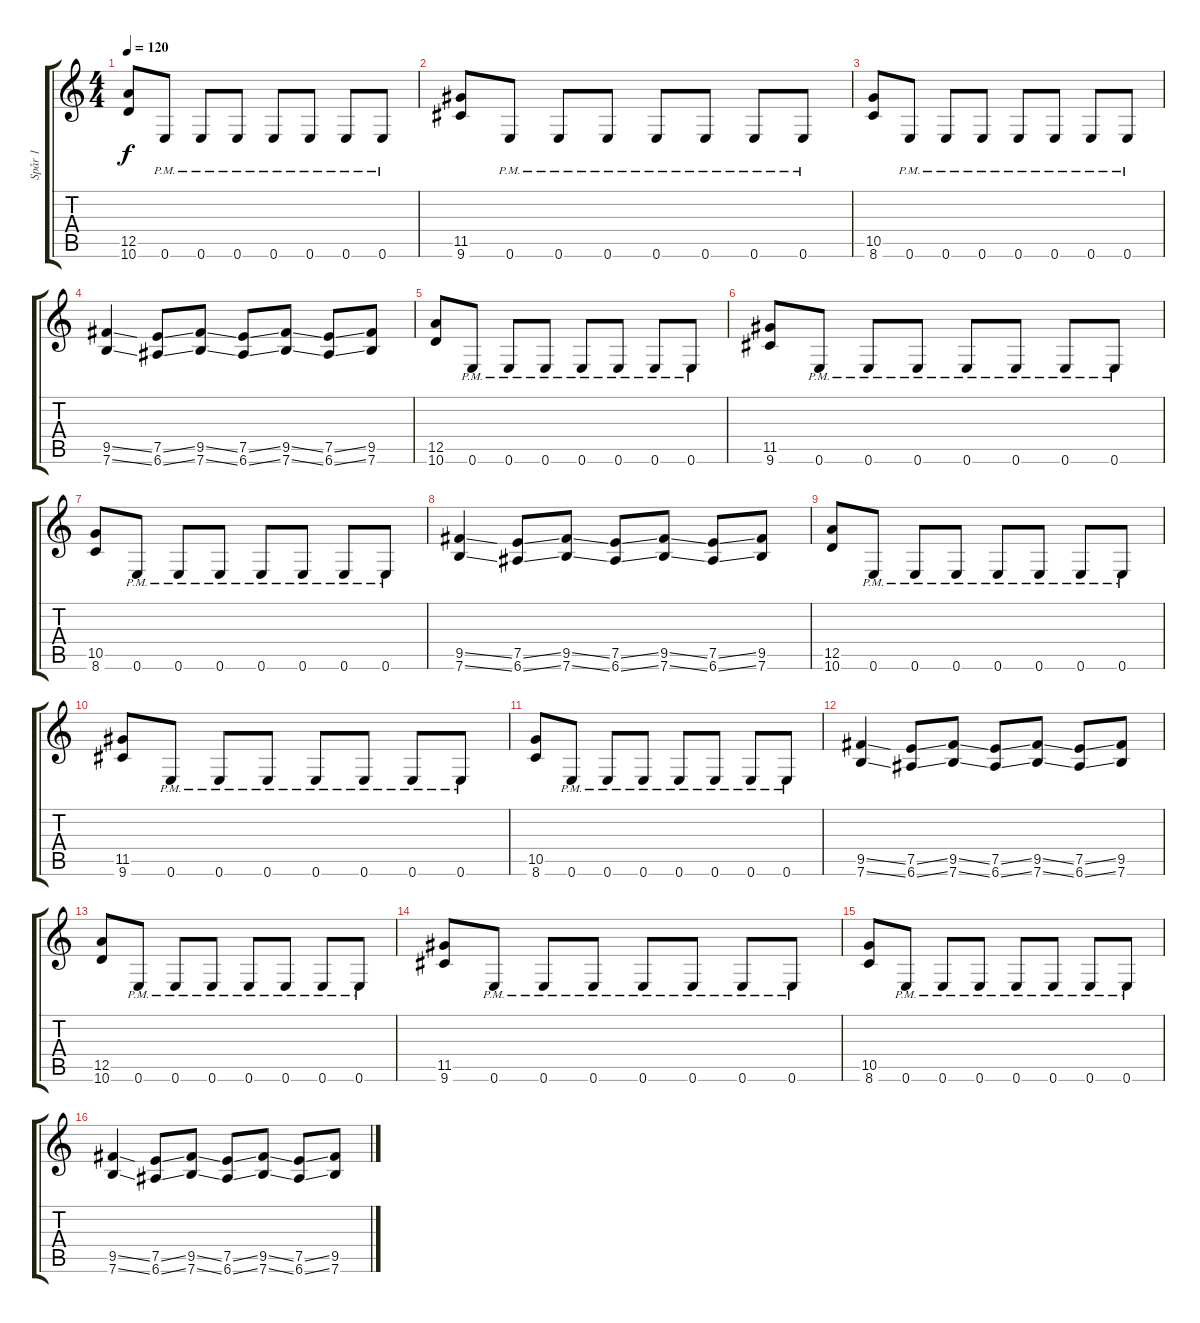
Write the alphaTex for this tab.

\track ("Spår 1" "Spår 1") {instrument distortionguitar}
\staff {score tabs}
\tuning (E4 B3 G3 D3 A2 E2) {hide}
\ts (4 4)
\tempo 120
\clef g2
\ks c
(12.5 10.6).8{dy f instrument distortionguitar} 0.6{pm}.8 0.6{pm}.8 0.6{pm}.8 0.6{pm}.8 0.6{pm}.8 0.6{pm}.8 0.6{pm}.8 |
(11.5 9.6).8 0.6{pm}.8 0.6{pm}.8 0.6{pm}.8 0.6{pm}.8 0.6{pm}.8 0.6{pm}.8 0.6{pm}.8 |
(10.5 8.6).8 0.6{pm}.8 0.6{pm}.8 0.6{pm}.8 0.6{pm}.8 0.6{pm}.8 0.6{pm}.8 0.6{pm}.8 |
(9.5{ss} 7.6{ss}).4 (7.5{ss} 6.6{ss}).8 (9.5{ss} 7.6{ss}).8 (7.5{ss} 6.6{ss}).8 (9.5{ss} 7.6{ss}).8 (7.5{ss} 6.6{ss}).8 (9.5 7.6).8 |
(12.5 10.6).8 0.6{pm}.8 0.6{pm}.8 0.6{pm}.8 0.6{pm}.8 0.6{pm}.8 0.6{pm}.8 0.6{pm}.8 |
(11.5 9.6).8 0.6{pm}.8 0.6{pm}.8 0.6{pm}.8 0.6{pm}.8 0.6{pm}.8 0.6{pm}.8 0.6{pm}.8 |
(10.5 8.6).8 0.6{pm}.8 0.6{pm}.8 0.6{pm}.8 0.6{pm}.8 0.6{pm}.8 0.6{pm}.8 0.6{pm}.8 |
(9.5{ss} 7.6{ss}).4 (7.5{ss} 6.6{ss}).8 (9.5{ss} 7.6{ss}).8 (7.5{ss} 6.6{ss}).8 (9.5{ss} 7.6{ss}).8 (7.5{ss} 6.6{ss}).8 (9.5 7.6).8 |
(12.5 10.6).8 0.6{pm}.8 0.6{pm}.8 0.6{pm}.8 0.6{pm}.8 0.6{pm}.8 0.6{pm}.8 0.6{pm}.8 |
(11.5 9.6).8 0.6{pm}.8 0.6{pm}.8 0.6{pm}.8 0.6{pm}.8 0.6{pm}.8 0.6{pm}.8 0.6{pm}.8 |
(10.5 8.6).8 0.6{pm}.8 0.6{pm}.8 0.6{pm}.8 0.6{pm}.8 0.6{pm}.8 0.6{pm}.8 0.6{pm}.8 |
(9.5{ss} 7.6{ss}).4 (7.5{ss} 6.6{ss}).8 (9.5{ss} 7.6{ss}).8 (7.5{ss} 6.6{ss}).8 (9.5{ss} 7.6{ss}).8 (7.5{ss} 6.6{ss}).8 (9.5 7.6).8 |
(12.5 10.6).8 0.6{pm}.8 0.6{pm}.8 0.6{pm}.8 0.6{pm}.8 0.6{pm}.8 0.6{pm}.8 0.6{pm}.8 |
(11.5 9.6).8 0.6{pm}.8 0.6{pm}.8 0.6{pm}.8 0.6{pm}.8 0.6{pm}.8 0.6{pm}.8 0.6{pm}.8 |
(10.5 8.6).8 0.6{pm}.8 0.6{pm}.8 0.6{pm}.8 0.6{pm}.8 0.6{pm}.8 0.6{pm}.8 0.6{pm}.8 |
(9.5{ss} 7.6{ss}).4 (7.5{ss} 6.6{ss}).8 (9.5{ss} 7.6{ss}).8 (7.5{ss} 6.6{ss}).8 (9.5{ss} 7.6{ss}).8 (7.5{ss} 6.6{ss}).8 (9.5 7.6).8
